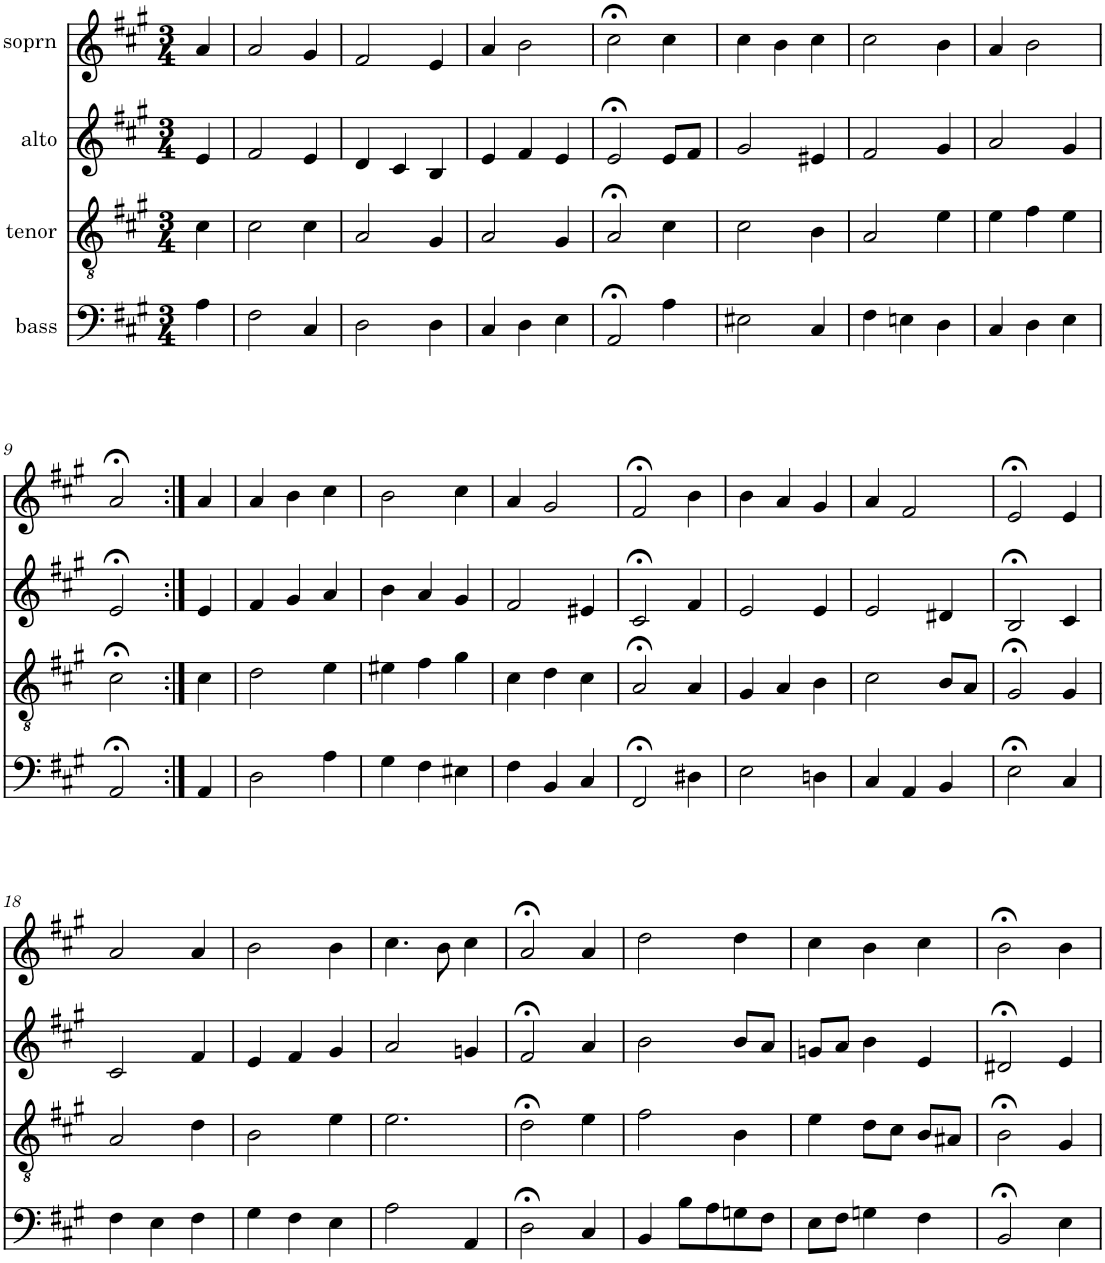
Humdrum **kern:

**kern	**kern	**kern	**kern
*part4	*part3	*part2	*part1
*staff4	*staff3	*staff2	*staff1
*I"bass	*I"tenor	*I"alto	*I"soprn
*clefF4	*clefGv2	*clefG2	*clefG2
*k[f#c#g#]	*k[f#c#g#]	*k[f#c#g#]	*k[f#c#g#]
*A:	*A:	*A:	*A:
*M3/4	*M3/4	*M3/4	*M3/4
=1	=1	=1	=1
4A\	4c#\	4e/	4a/
=2	=2	=2	=2
2F#\	2c#\	2f#/	2a/
4C#/	4c#\	4e/	4g#/
=3	=3	=3	=3
2D\	2A/	4d/	2f#/
.	.	4c#/	.
4D\	4G#/	4B/	4e/
=4	=4	=4	=4
4C#/	2A/	4e/	4a/
4D\	.	4f#/	2b\
4E\	4G#/	4e/	.
=5	=5	=5	=5
2AA;</	2A;</	2e;</	2cc#;<\
4A\	4c#\	8e/L	4cc#\
.	.	8f#/J	.
=6	=6	=6	=6
2E#X\	2c#\	2g#/	4cc#\
.	.	.	4b\
4C#/	4B\	4e#X/	4cc#\
=7	=7	=7	=7
4F#\	2A/	2f#/	2cc#\
4En\	.	.	.
4D\	4e\	4g#/	4b\
=8	=8	=8	=8
4C#/	4e\	2a/	4a/
4D\	4f#\	.	2b\
4E\	4e\	4g#/	.
!!LO:LB:g=z
=9	=9	=9	=9
2AA;</	2c#;<\	2e;</	2a;</
=10:|!	=10:|!	=10:|!	=10:|!
4AA/	4c#\	4e/	4a/
=11	=11	=11	=11
2D\	2d\	4f#/	4a/
.	.	4g#/	4b\
4A\	4e\	4a/	4cc#\
=12	=12	=12	=12
4G#\	4e#X\	4b\	2b\
4F#\	4f#\	4a/	.
4E#X\	4g#\	4g#/	4cc#\
=13	=13	=13	=13
4F#\	4c#\	2f#/	4a/
4BB/	4d\	.	2g#/
4C#/	4c#\	4e#X/	.
=14	=14	=14	=14
2FF#;</	2A;</	2c#;</	2f#;</
4D#X\	4A/	4f#/	4b\
=15	=15	=15	=15
2E\	4G#/	2e/	4b\
.	4A/	.	4a/
4Dn\	4B\	4e/	4g#/
=16	=16	=16	=16
4C#/	2c#\	2e/	4a/
4AA/	.	.	2f#/
4BB/	8B/L	4d#X/	.
.	8A/J	.	.
=17	=17	=17	=17
2E;<\	2G#;</	2B;</	2e;</
4C#/	4G#/	4c#/	4e/
!!LO:LB:g=z
=18	=18	=18	=18
4F#\	2A/	2c#/	2a/
4E\	.	.	.
4F#\	4d\	4f#/	4a/
=19	=19	=19	=19
4G#\	2B\	4e/	2b\
4F#\	.	4f#/	.
4E\	4e\	4g#/	4b\
=20	=20	=20	=20
2A\	2.e\	2a/	4.cc#\
.	.	.	8b\
4AA/	.	4gn/	4cc#\
=21	=21	=21	=21
2D;<\	2d;<\	2f#;</	2a;</
4C#/	4e\	4a/	4a/
=22	=22	=22	=22
4BB/	2f#\	2b\	2dd\
8B\L	.	.	.
8A\	.	.	.
8Gn\	4B\	8b/L	4dd\
8F#\J	.	8a/J	.
=23	=23	=23	=23
8E\L	4e\	8gn/L	4cc#\
8F#\J	.	8a/J	.
4Gn\	8d\L	4b\	4b\
.	8c#\J	.	.
4F#\	8B/L	4e/	4cc#\
.	8A#X/J	.	.
=24	=24	=24	=24
2BB;</	2B;<\	2d#X;</	2b;<\
4E\	4G#/	4e/	4b\
=	=	=	=
*-	*-	*-	*-
